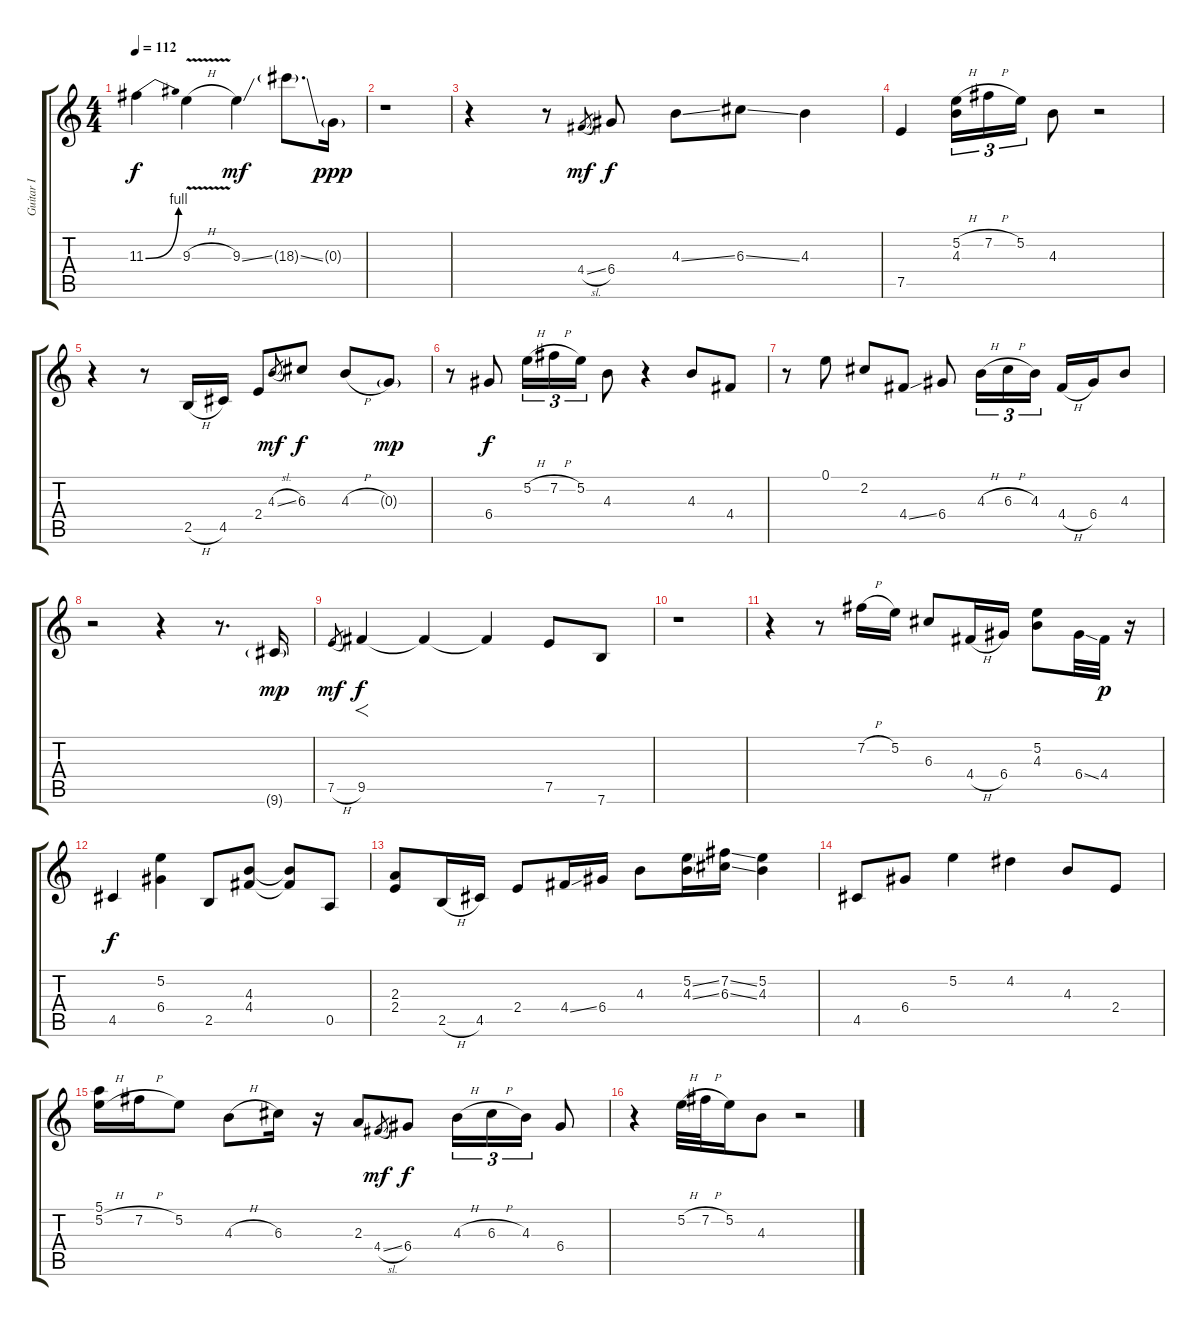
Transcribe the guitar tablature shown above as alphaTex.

\track ("Guitar I" "Guitar I") {instrument overdrivenguitar}
\staff {score tabs}
\tuning (E4 B3 G3 D3 A2 E2) {hide}
\ts (4 4)
\tempo 112
\clef g2
\ks c
11.3{be (bend 0 0 60 4)}.4{dy f} 9.3{v h}.4 9.3{ss}.4{dy mf} 18.3{ss g}.8{d} 0.3{g}.16{dy ppp} |
r.1 |
r.4 r.8 4.4{sl}.8{gr dy mf} 6.4.8{dy f} 4.3{ss}.8 6.3{ss}.8 4.3.4 |
7.5.4 (5.2{h} 4.3).16{tu (3 2)} 7.2{h}.16{tu (3 2)} 5.2.16{tu (3 2)} 4.3.8 r.2 |
r.4 r.8 2.5{h}.16 4.5.16 2.4.8 4.3{sl}.8{gr dy mf} 6.3.8{dy f} 4.3{h}.8 0.3{g}.8{dy mp} |
r.8 6.4.8{dy f} 5.2{h}.16{tu (3 2)} 7.2{h}.16{tu (3 2)} 5.2.16{tu (3 2)} 4.3.8 r.4 4.3.8 4.4.8 |
r.8 0.1.8 2.2.8 4.4{ss}.8 6.4.8 4.3{h}.16{tu (3 2)} 6.3{h}.16{tu (3 2)} 4.3.16{tu (3 2)} 4.4{h}.16 6.4.16 4.3.8 |
r.2 r.4 r.8{d} 9.6{g}.16{dy mp} |
7.5{h}.8{gr dy mf} 9.5.4{f dy f} 9.5{t}.4 9.5{t}.4 7.5.8 7.6.8 |
r.1 |
r.4 r.8 7.2{h}.16 5.2.16 6.3.8 4.4{h}.16 6.4.16 (5.2 4.3).8 6.4{ss}.32 4.4.32{dy p} r.16 |
4.5.4{dy f} (5.2 6.4).4 2.5.8 (4.3 4.4).8 (4.3{t} 4.4{t}).8 0.5.8 |
(2.3 2.4).8 2.5{h}.16 4.5.16 2.4.8 4.4{ss}.16 6.4.16 4.3.8 (5.2{ss} 4.3{ss}).16 (7.2{ss} 6.3{ss}).16 (5.2 4.3).4 |
4.5.8 6.4.8 5.2.4 4.2.4 4.3.8 2.4.8 |
(5.1 5.2{h}).16 7.2{h}.16 5.2.8 4.3{h}.8 6.3.16 r.16 2.3.8 4.4{sl}.8{gr dy mf} 6.4.8{dy f} 4.3{h}.16{tu (3 2)} 6.3{h}.16{tu (3 2)} 4.3.16{tu (3 2)} 6.4.8 |
r.4 5.2{h}.32 7.2{h}.32 5.2.16 4.3.8 r.2
